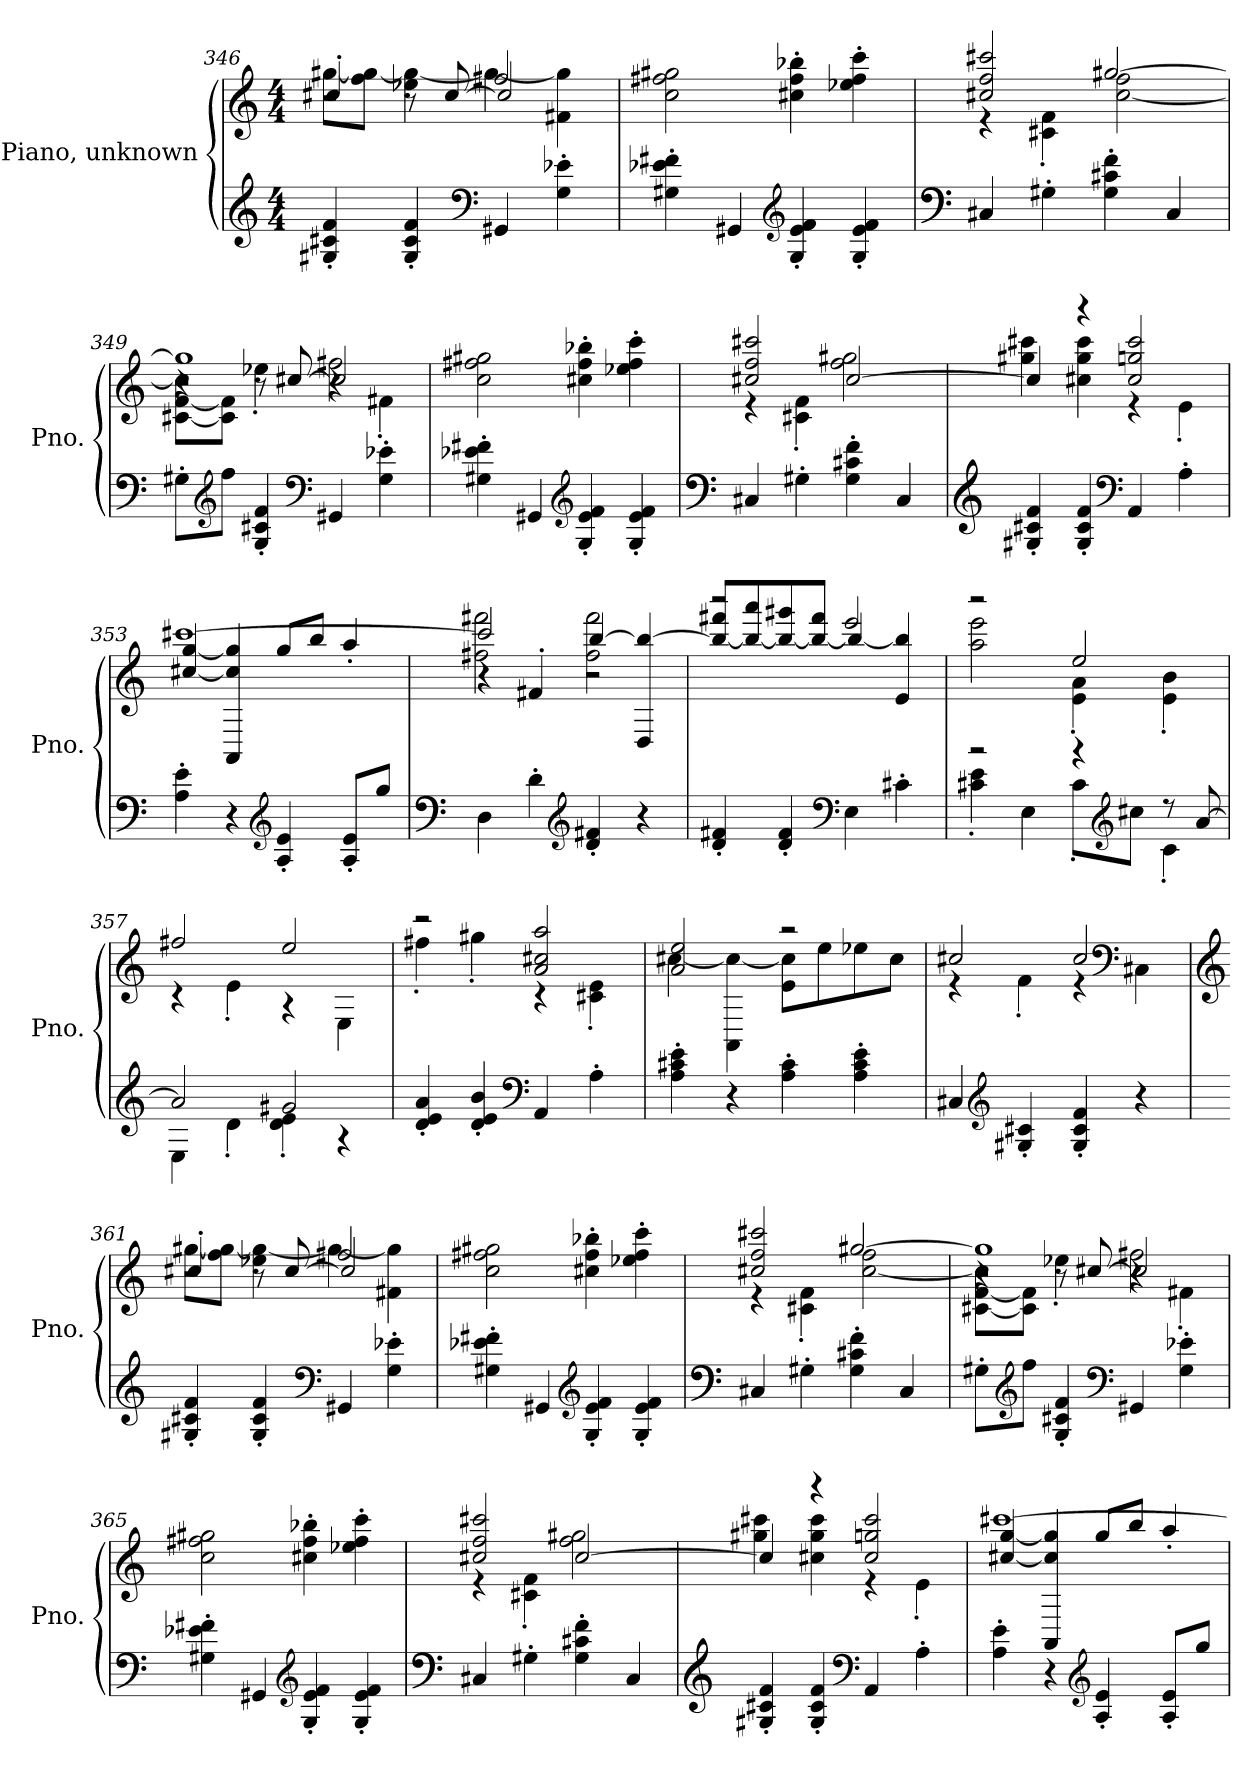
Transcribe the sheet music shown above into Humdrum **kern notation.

**kern	**kern
*part1	*part1
*staff2	*staff1
*I"Piano, unknown	*
*I'Pno.	*
*clefG2	*clefG2
*k[]	*k[]
*M4/4	*M4/4
=346	=346
*	*^
*	*	*^
4G#X/' 4c#X/' 4f/'	2r	[8gg#X\L	4cc#X'/
.	.	8ff\ 8gg#\_J	.
4G#/' 4c#/' 4f/'	.	4ee-X\ 4gg#\_	8r
.	.	.	[8cc#/
*clefF4	*	*	*
4GG#X/	2ff#X/	4gg#\_	2cc#/]
4G#\' 4e-X\'	.	4f#X\ 4gg#\]	.
*	*v	*v	*v
=347	=347
4G#X\' 4e-X\' 4f#X\'	2cc\ 2ff#X\ 2gg#X\
4GG#X/	.
*clefG2	*
4G#/' 4e-/' 4f#/'	4cc#X\' 4ff#\' 4bb-X\'
4G#/' 4e-/' 4f#/'	4ee-X\' 4ff#\' 4ccc\'
!!LO:LB:g=z
=348	=348
*clefF4	*
*	*^
4C#X/	2cc#X/ 2ff/ 2ccc#X/	4r
4G#X'\	.	4c#X\' 4f\'
4G#\' 4c#X\' 4f\'	[2gg#X/	[2cc#\ 2ff\
4C#/	.	.
=349	=349	=349
*	*^	*^
8G#X'\L	1gg#]	2r	4r	[8c#X\ [8f\ 8cc#\]L
*clefG2	*	*	*	*
8ff\J	.	.	.	8c#\] 8f\]J
4G#/' 4c#X/' 4f/'	.	.	8r	4ee-X'\
.	.	.	[8cc#X/	.
*clefF4	*	*	*	*
4GG#X/	.	2ff#X\	2cc#/]	4r
4G#\' 4e-X\'	.	.	.	4f#X'\
*	*v	*v	*v	*v
=350	=350
4G#X\' 4e-X\' 4f#X\'	2cc\ 2ff#X\ 2gg#X\
4GG#X/	.
*clefG2	*
4G#/' 4e-/' 4f#/'	4cc#X\' 4ff#\' 4bb-X\'
4G#/' 4e-/' 4f#/'	4ee-X\' 4ff#\' 4ccc\'
=351	=351
*clefF4	*
*	*^
4C#X/	2cc#X/ 2ff/ 2ccc#X/	4r
4G#X'\	.	4c#X\' 4f\'
4G#\' 4c#X\' 4f\'	[2cc#/	2ff\ 2gg#X\
4C#/	.	.
!!LO:LB:g=z	!!
=352	=352	=352
*clefG2	*	*
4G#X/' 4c#X/' 4f/'	4cc#/]	4gg#X\ 4ccc#X\
4G#/' 4c#/' 4f/'	4r	4cc#X\ 4gg#\ 4ccc#\
*clefF4	*	*
4AA/	2cc#/ 2ggn/ 2ccc#/	4r
4A'\	.	4e'\
=353	=353	=353
4A\' 4e\'	[1ccc#X	[4cc#X/ [4gg/
4r	.	4AA/ 4cc#/] 4gg/]
*clefG2	*	*
4A/' 4e/'	.	8gg/L
.	.	8bb/J
8A/' 8e/'L	.	4aa'/
8gg/J	.	.
*	*v	*v
=354	=354
*clefF4	*
*	*^
*	*	*^
4D\	2ccc#/]	2ff#X\ 2fff#X\	4r
4d'\	.	.	4f#X'/
*clefG2	*	*	*
4d/' 4f#X/'	2r	2ff#\ 2fff#\	[4bb/
4r	.	.	4D/ 4bb/_
*	*	*v	*v
=355	=355	=355
4d/' 4f#X/'	2r	8bb/_ 8fff#X/L
.	.	8bb/_ 8aaa/
4d/' 4f#/'	.	8bb/_ 8ggg#X/
.	.	8bb/_ 8fff#/J
*clefF4	*	*
4E\	2eee/	4bb/_
4c#X'\	.	4e/ 4bb/]
!!LO:LB:g=z	!!
=356	=356	=356
*^	*	*
2r	4c#X\' 4e\'	2r	2aa\ 2eee\
.	4E\	.	.
4r	8c#'\L	2ee/	4e\' 4a\'
*clefG2	*	*	*
.	8cc#X\J	.	.
8r	4c#'\	.	4e\' 4b\'
[8a/	.	.	.
=357	=357	=357	=357
2a/]	4E\	2ff#X/	4r
.	4d'\	.	4e'\
2g#X/	4d\' 4e\'	2ee/	4r
.	4r	.	4E\
*v	*v	*	*
=358	=358	=358
4d/' 4e/' 4a/'	2r	4ff#X'\
4d/' 4e/' 4b/'	.	4gg#X'\
*clefF4	*	*
4AA/	2a/ 2cc#X/ 2aa/	4r
4A'\	.	4c#X\' 4e\'
=359	=359	=359
4A\' 4c#X\' 4e\'	2a/ 2ee/	[4cc#X\
4r	.	4AA\ 4cc#\_
4A\' 4c#\'	2r	8e\ 8cc#\]L
.	.	8ee\
4A\' 4c#\' 4e\'	.	8ee-X\
.	.	8cc#\J
!!LO:PB:g=z	!!
=360	=360	=360
4C#X/	2cc#X/	4r
*clefG2	*	*
4G#X/' 4c#X/'	.	4f'\
4G#/' 4c#/' 4f/'	2cc#/	4r
*	*clefF4	*
4r	.	4C#X\
*	*v	*v
=361	=361
*	*clefG2
*	*^
*	*	*^
4G#X/' 4c#X/' 4f/'	2r	[8gg#X\L	4cc#X'/
.	.	8ff\ 8gg#\_J	.
4G#/' 4c#/' 4f/'	.	4ee-X\ 4gg#\_	8r
.	.	.	[8cc#/
*clefF4	*	*	*
4GG#X/	2ff#X/	4gg#\_	2cc#/]
4G#\' 4e-X\'	.	4f#X\ 4gg#\]	.
*	*v	*v	*v
=362	=362
4G#X\' 4e-X\' 4f#X\'	2cc\ 2ff#X\ 2gg#X\
4GG#X/	.
*clefG2	*
4G#/' 4e-/' 4f#/'	4cc#X\' 4ff#\' 4bb-X\'
4G#/' 4e-/' 4f#/'	4ee-X\' 4ff#\' 4ccc\'
!!LO:LB:g=z
=363	=363
*clefF4	*
*	*^
4C#X/	2cc#X/ 2ff/ 2ccc#X/	4r
4G#X'\	.	4c#X\' 4f\'
4G#\' 4c#X\' 4f\'	[2gg#X/	[2cc#\ 2ff\
4C#/	.	.
=364	=364	=364
*	*^	*^
8G#X'\L	1gg#]	2r	4r	[8c#X\ [8f\ 8cc#\]L
*clefG2	*	*	*	*
8ff\J	.	.	.	8c#\] 8f\]J
4G#/' 4c#X/' 4f/'	.	.	8r	4ee-X'\
.	.	.	[8cc#X/	.
*clefF4	*	*	*	*
4GG#X/	.	2ff#X\	2cc#/]	4r
4G#\' 4e-X\'	.	.	.	4f#X'\
*	*v	*v	*v	*v
=365	=365
4G#X\' 4e-X\' 4f#X\'	2cc\ 2ff#X\ 2gg#X\
4GG#X/	.
*clefG2	*
4G#/' 4e-/' 4f#/'	4cc#X\' 4ff#\' 4bb-X\'
4G#/' 4e-/' 4f#/'	4ee-X\' 4ff#\' 4ccc\'
=366	=366
*clefF4	*
*	*^
4C#X/	2cc#X/ 2ff/ 2ccc#X/	4r
4G#X'\	.	4c#X\' 4f\'
4G#\' 4c#X\' 4f\'	[2cc#/	2ff\ 2gg#X\
4C#/	.	.
!!LO:LB:g=z	!!
=367	=367	=367
*clefG2	*	*
4G#X/' 4c#X/' 4f/'	4cc#/]	4gg#X\ 4ccc#X\
4G#/' 4c#/' 4f/'	4r	4cc#X\ 4gg#\ 4ccc#\
*clefF4	*	*
4AA/	2cc#/ 2ggn/ 2ccc#/	4r
4A'\	.	4e'\
=368	=368	=368
4A\' 4e\'	[1ccc#X	[4cc#X/ [4gg/
4r	.	4AA/ 4cc#/] 4gg/]
*clefG2	*	*
4A/' 4e/'	.	8gg/L
.	.	8bb/J
8A/' 8e/'L	.	4aa'/
8gg/J	.	.
*	*v	*v
=	=
*-	*-
